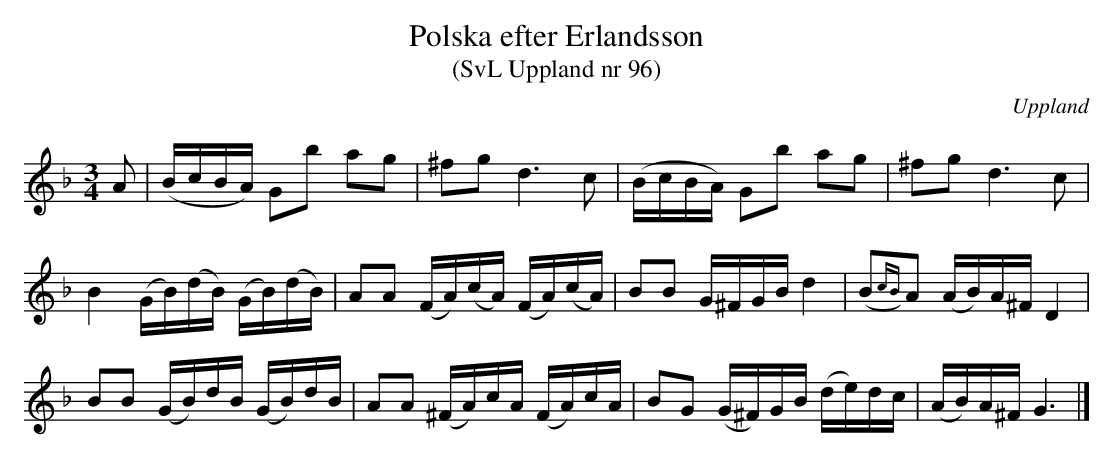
X:1
T:Polska efter Erlandsson
T:(SvL Uppland nr 96)
O:Uppland
M:3/4
L:1/16
K:Dm
A2 | (BcBA) G2"^"b2 a2g2 | ^f2g2 d4>c4 | (BcBA) G2"^"b2 a2g2 | ^f2g2 d4>c4 |
B4 (GB)(dB) (GB)(dB) | A2A2 "_"(FA)(cA) "_"(FA)(cA) | B2B2 G^FGB d4 | (B2{cB})A2 (AB)A^F D4 |
B2B2 (GB)dB (GB)dB | A2A2 (^FA)cA (FA)cA | B2G2 (G^F)GB (d"^"e)dc | (AB)A^F G6 |]
